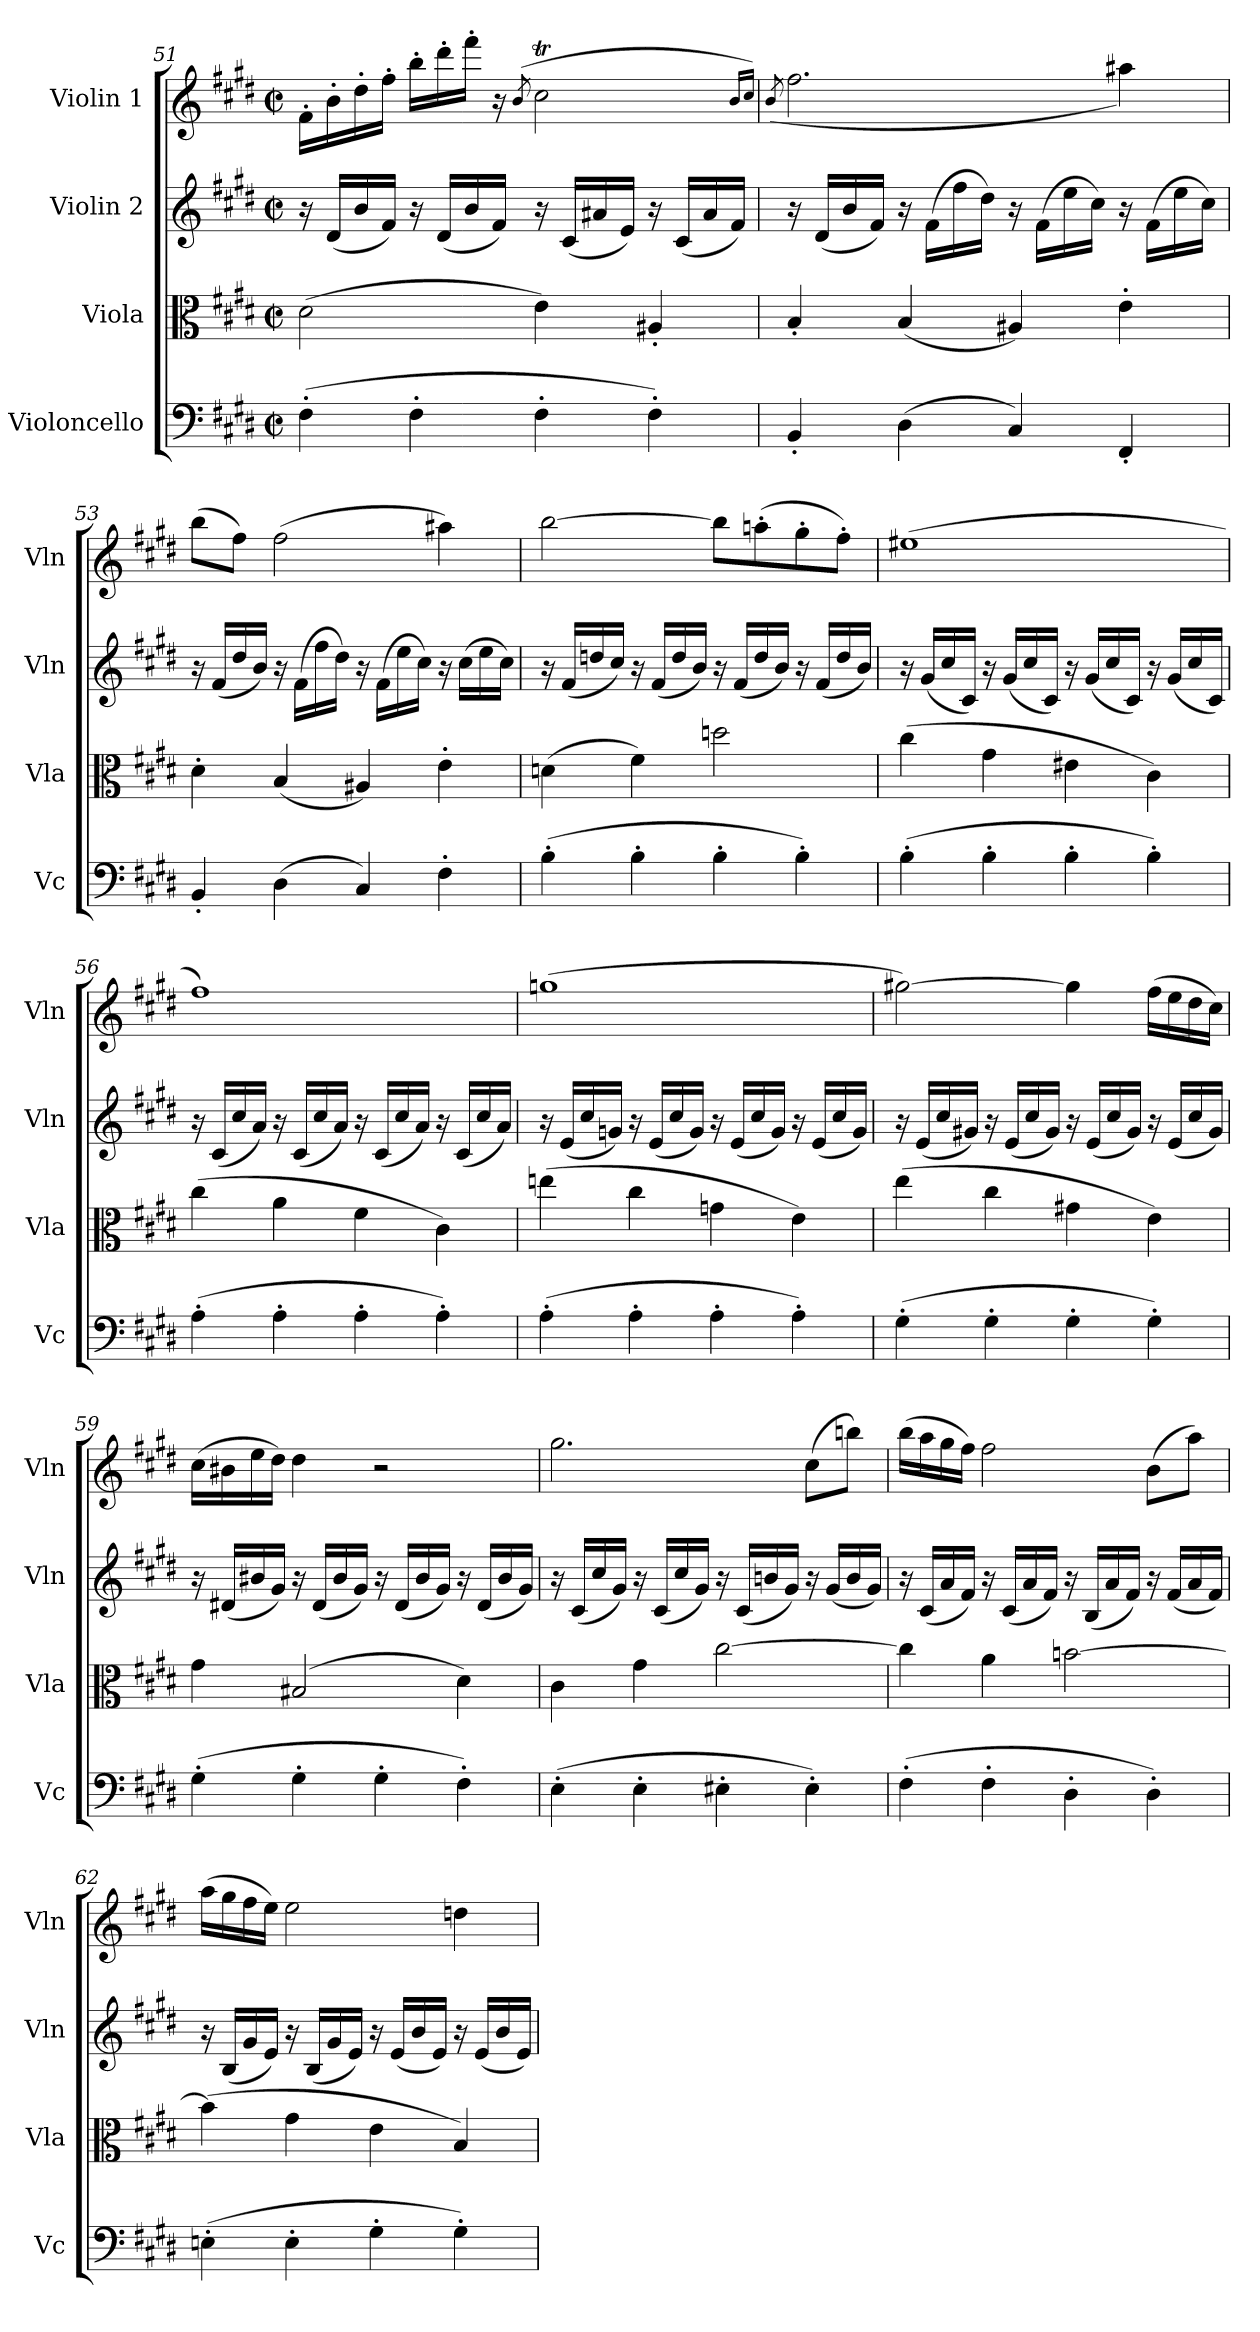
**kern	**kern	**kern	**kern
*part4	*part3	*part2	*part1
*staff4	*staff3	*staff2	*staff1
*I"Violoncello	*I"Viola	*I"Violin 2	*I"Violin 1
*I'Vc	*I'Vla	*I'Vln	*I'Vln
!!LO:LB:g=z
*clefF4	*clefC3	*clefG2	*clefG2
*k[f#c#g#d#]	*k[f#c#g#d#]	*k[f#c#g#d#]	*k[f#c#g#d#]
*M2/2	*M2/2	*M2/2	*M2/2
*met(c|)	*met(c|)	*met(c|)	*met(c|)
=51	=51	=51	=51
(4F#'\	(2d#\	16r	16f#'\LL
.	.	(16d#/LL	16b'\
.	.	16b/	16dd#'\
.	.	16f#/JJ)	16ff#'\JJ
4F#'\	.	16r	16bb'\LL
.	.	(16d#/LL	16ddd#'\
.	.	16b/	16fff#'\JJ
.	.	16f#/JJ)	16r
.	.	.	(>8qb/
4F#'\	4e\)	16r	2cc#T\
.	.	(16c#/LL	.
.	.	16a#X/	.
.	.	16e/JJ)	.
4F#'\)	4A#X'/	16r	.
.	.	(16c#/LL	.
.	.	16a#/	.
.	.	16f#/JJ)	.
.	.	.	16qb/LL
.	.	.	16qcc#/JJ)
=52	=52	=52	=52
.	.	.	(>8qb/
4BB'/	4B'/	16r	2.ff#\
.	.	(16d#/LL	.
.	.	16b/	.
.	.	16f#/JJ)	.
(4D#\	(4B/	16r	.
.	.	(16f#\LL	.
.	.	16ff#\	.
.	.	16dd#\JJ)	.
4C#/)	4A#X/)	16r	.
.	.	(16f#\LL	.
.	.	16ee\	.
.	.	16cc#\JJ)	.
4FF#'/	4e'\	16r	4aa#X\)
.	.	(16f#\LL	.
.	.	16ee\	.
.	.	16cc#\JJ)	.
!!LO:LB:g=z
=53	=53	=53	=53
4BB'/	4d#'\	16r	(8bb\L
.	.	(16f#/LL	.
.	.	16dd#/	8ff#\J)
.	.	16b/JJ)	.
(4D#\	(4B/	16r	(2ff#\
.	.	(16f#\LL	.
.	.	16ff#\	.
.	.	16dd#\JJ)	.
4C#/)	4A#X/)	16r	.
.	.	(16f#\LL	.
.	.	16ee\	.
.	.	16cc#\JJ)	.
4F#'\	4e'\	16r	4aa#X\)
.	.	(16cc#\LL	.
.	.	16ee\	.
.	.	16cc#\JJ)	.
!!LO:LB:g=z
=54	=54	=54	=54
(4B'\	(4dn\	16r	[2bb\
.	.	(16f#/LL	.
.	.	16ddn/	.
.	.	16cc#/JJ)	.
4B'\	4f#\)	16r	.
.	.	(16f#/LL	.
.	.	16dd/	.
.	.	16b/JJ)	.
4B'\	2ddn\	16r	8bb\L]
.	.	(16f#/LL	.
.	.	16dd/	(8aan'\
.	.	16b/JJ)	.
4B'\)	.	16r	8gg#'\
.	.	(16f#/LL	.
.	.	16dd/	8ff#'\J)
.	.	16b/JJ)	.
=55	=55	=55	=55
(4B'\	(4cc#\	16r	(1ee#X
.	.	(16g#/LL	.
.	.	16cc#/	.
.	.	16c#/JJ)	.
4B'\	4g#\	16r	.
.	.	(16g#/LL	.
.	.	16cc#/	.
.	.	16c#/JJ)	.
4B'\	4e#X\	16r	.
.	.	(16g#/LL	.
.	.	16cc#/	.
.	.	16c#/JJ)	.
4B'\)	4c#\)	16r	.
.	.	(16g#/LL	.
.	.	16cc#/	.
.	.	16c#/JJ)	.
!!LO:PB:g=z
=56	=56	=56	=56
(4A'\	(4cc#\	16r	1ff#)
.	.	(16c#/LL	.
.	.	16cc#/	.
.	.	16a/JJ)	.
4A'\	4a\	16r	.
.	.	(16c#/LL	.
.	.	16cc#/	.
.	.	16a/JJ)	.
4A'\	4f#\	16r	.
.	.	(16c#/LL	.
.	.	16cc#/	.
.	.	16a/JJ)	.
4A'\)	4c#\)	16r	.
.	.	(16c#/LL	.
.	.	16cc#/	.
.	.	16a/JJ)	.
!!LO:LB:g=z
=57	=57	=57	=57
(4A'\	(4een\	16r	(1ggn
.	.	(16e/LL	.
.	.	16cc#/	.
.	.	16gn/JJ)	.
4A'\	4cc#\	16r	.
.	.	(16e/LL	.
.	.	16cc#/	.
.	.	16g/JJ)	.
4A'\	4gn\	16r	.
.	.	(16e/LL	.
.	.	16cc#/	.
.	.	16g/JJ)	.
4A'\)	4e\)	16r	.
.	.	(16e/LL	.
.	.	16cc#/	.
.	.	16g/JJ)	.
=58	=58	=58	=58
(4G#'\	(4ee\	16r	[2gg#X\)
.	.	(16e/LL	.
.	.	16cc#/	.
.	.	16g#X/JJ)	.
4G#'\	4cc#\	16r	.
.	.	(16e/LL	.
.	.	16cc#/	.
.	.	16g#/JJ)	.
4G#'\	4g#X\	16r	4gg#\]
.	.	(16e/LL	.
.	.	16cc#/	.
.	.	16g#/JJ)	.
4G#'\)	4e\)	16r	(16ff#\LL
.	.	(16e/LL	16ee\
.	.	16cc#/	16dd#\
.	.	16g#/JJ)	16cc#\JJ)
!!LO:LB:g=z
=59	=59	=59	=59
(4G#'\	4g#\	16r	(16cc#\LL
.	.	(16d#X/LL	16b#X\
.	.	16b#X/	16ee\
.	.	16g#/JJ)	16dd#\JJ)
4G#'\	(2B#X/	16r	4dd#\
.	.	(16d#/LL	.
.	.	16b#/	.
.	.	16g#/JJ)	.
4G#'\	.	16r	2r
.	.	(16d#/LL	.
.	.	16b#/	.
.	.	16g#/JJ)	.
4F#'\)	4d#\)	16r	.
.	.	(16d#/LL	.
.	.	16b#/	.
.	.	16g#/JJ)	.
!!LO:LB:g=z
=60	=60	=60	=60
(4E'\	4c#\	16r	2.gg#\
.	.	(16c#/LL	.
.	.	16cc#/	.
.	.	16g#/JJ)	.
4E'\	4g#\	16r	.
.	.	(16c#/LL	.
.	.	16cc#/	.
.	.	16g#/JJ)	.
4E#X'\	[2cc#\	16r	.
.	.	(16c#/LL	.
.	.	16bn/	.
.	.	16g#/JJ)	.
4E#'\)	.	16r	(8cc#\L
.	.	(16g#/LL	.
.	.	16b/	8bbn\J)
.	.	16g#/JJ)	.
=61	=61	=61	=61
(4F#'\	4cc#\]	16r	(16bb\LL
.	.	(16c#/LL	16aa\
.	.	16a/	16gg#\
.	.	16f#/JJ)	16ff#\JJ)
4F#'\	4a\	16r	2ff#\
.	.	(16c#/LL	.
.	.	16a/	.
.	.	16f#/JJ)	.
4D#'\	[2bn\	16r	.
.	.	(16B/LL	.
.	.	16a/	.
.	.	16f#/JJ)	.
4D#'\)	.	16r	(8b\L
.	.	(16f#/LL	.
.	.	16a/	8aa\J)
.	.	16f#/JJ)	.
!!LO:LB:g=z
=62	=62	=62	=62
(4En'\	(4b\]	16r	(16aa\LL
.	.	(16B/LL	16gg#\
.	.	16g#/	16ff#\
.	.	16e/JJ)	16ee\JJ)
4E'\	4g#\	16r	2ee\
.	.	(16B/LL	.
.	.	16g#/	.
.	.	16e/JJ)	.
4G#'\	4e\	16r	.
.	.	(16e/LL	.
.	.	16b/	.
.	.	16e/JJ)	.
4G#'\)	4B/)	16r	4ddn\
.	.	(16e/LL	.
.	.	16b/	.
.	.	16e/JJ)	.
=	=	=	=
*-	*-	*-	*-
